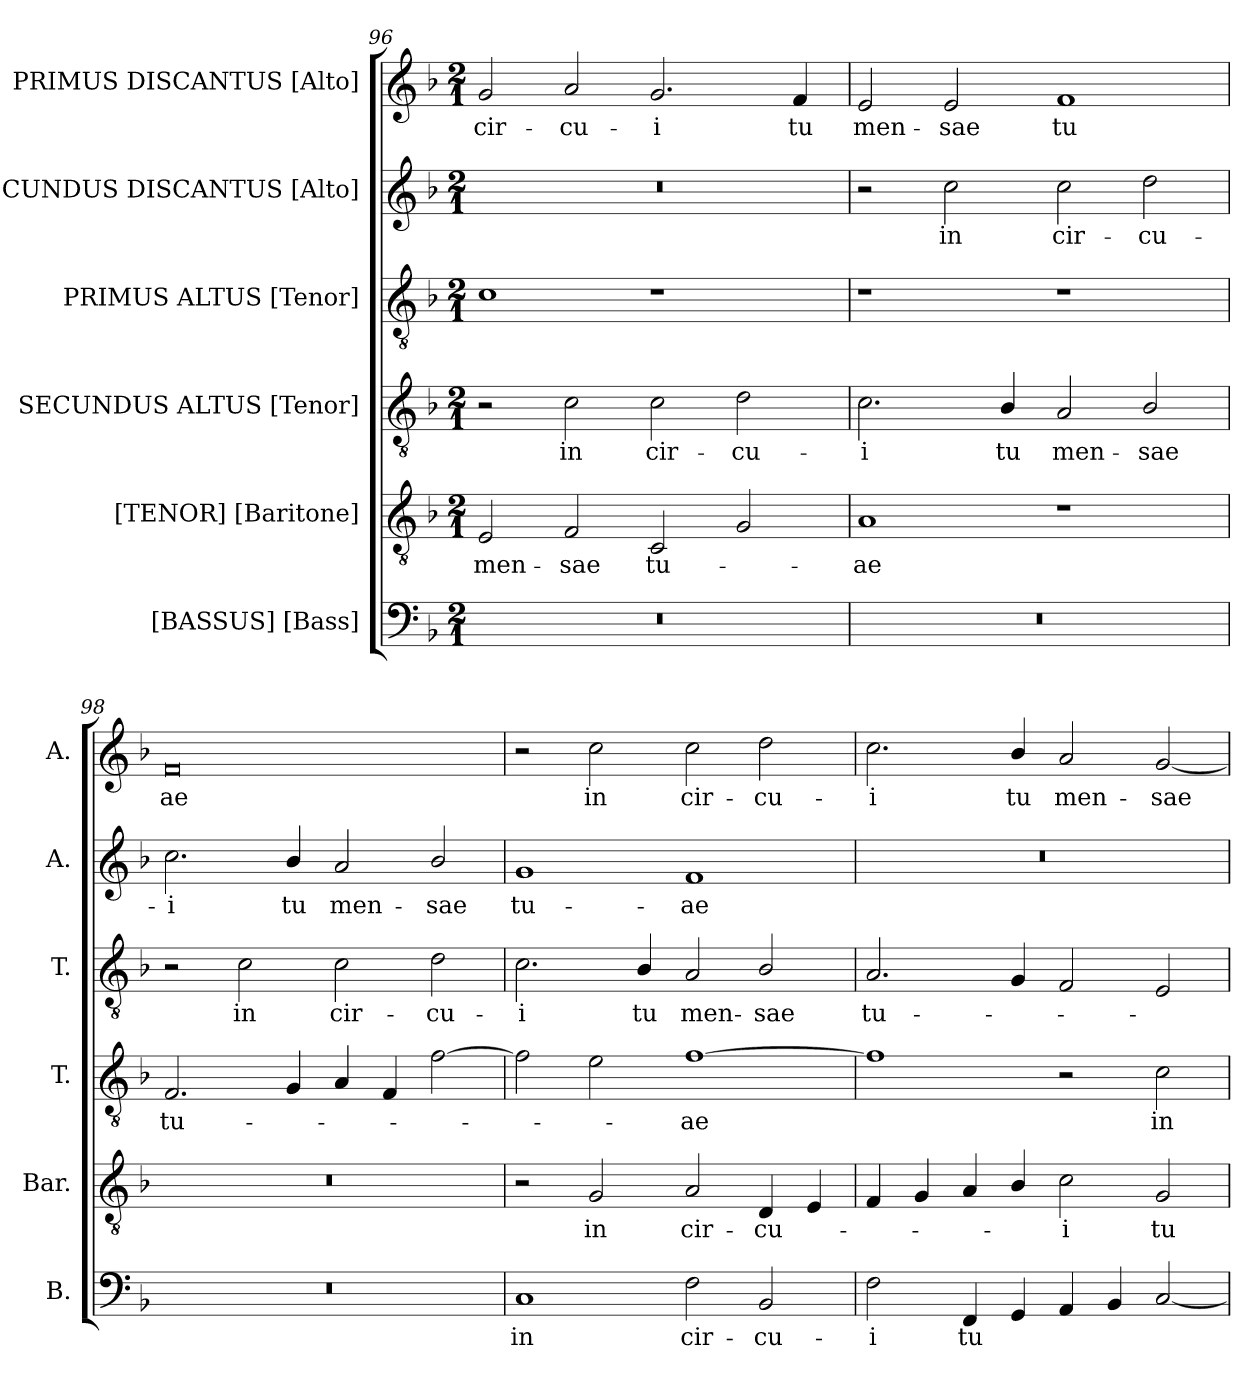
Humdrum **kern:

**kern	**text	**kern	**text	**kern	**text	**kern	**text	**kern	**text	**kern	**text
*part6	*part6	*part5	*part5	*part4	*part4	*part3	*part3	*part2	*part2	*part1	*part1
*staff6	*staff6	*staff5	*staff5	*staff4	*staff4	*staff3	*staff3	*staff2	*staff2	*staff1	*staff1
*I"[BASSUS] [Bass]	*	*I"[TENOR] [Baritone]	*	*I"SECUNDUS ALTUS [Tenor]	*	*I"PRIMUS ALTUS [Tenor]	*	*I"SECUNDUS DISCANTUS [Alto]	*	*I"PRIMUS DISCANTUS [Alto]	*
*I'B.	*	*I'Bar.	*	*I'T.	*	*I'T.	*	*I'A.	*	*I'A.	*
!!LO:LB:g=z
*clefF4	*	*clefGv2	*	*clefGv2	*	*clefGv2	*	*clefG2	*	*clefG2	*
*	*	*ITrd7c12	*	*ITrd7c12	*	*ITrd7c12	*	*	*	*	*
*k[b-]	*	*k[b-]	*	*k[b-]	*	*k[b-]	*	*k[b-]	*	*k[b-]	*
*F:	*	*F:	*	*F:	*	*F:	*	*F:	*	*F:	*
*M2/1	*	*M2/1	*	*M2/1	*	*M2/1	*	*M2/1	*	*M2/1	*
=96	=96	=96	=96	=96	=96	=96	=96	=96	=96	=96	=96
!LO:N:vis=1	!	!	!	!	!	!	!	!	!	!	!
!	!	!	!LO:LY:b:color=#000000	!	!	!	!	!LO:N:vis=1	!	!	!
!	!	!	!	!	!	!	!	!	!	!	!LO:LY:b:color=#000000
0r	.	2EEi/	men-	2r	.	1Ci	.	0r	.	2gi/	cir-
!	!	!	!LO:LY:b:color=#000000	!	!	!	!	!	!	!	!
!	!	!	!	!	!LO:LY:b:color=#000000	!	!	!	!	!	!
!	!	!	!	!	!	!	!	!	!	!	!LO:LY:b:color=#000000
.	.	2FFi/	-sae	2Ci\	in	.	.	.	.	2ai/	-cu-
!	!	!	!LO:LY:b:color=#000000	!	!	!	!	!	!	!	!
!	!	!	!	!	!LO:LY:b:color=#000000	!	!	!	!	!	!
!	!	!	!	!	!	!	!	!	!	!	!LO:LY:b:color=#000000
.	.	2CCi/	tu-	2Ci\	cir-	1r	.	.	.	2.gi/	-i
!	!	!	!	!	!LO:LY:b:color=#000000	!	!	!	!	!	!
.	.	2GGi/	.	2Di\	-cu-	.	.	.	.	.	.
!	!	!	!	!	!	!	!	!	!	!	!LO:LY:b:color=#000000
.	.	.	.	.	.	.	.	.	.	4fi/	tu
=97	=97	=97	=97	=97	=97	=97	=97	=97	=97	=97	=97
!LO:N:vis=1	!	!	!	!	!	!	!	!	!	!	!
!	!	!	!LO:LY:b:color=#000000	!	!	!	!	!	!	!	!
!	!	!	!	!	!LO:LY:b:color=#000000	!	!	!	!	!	!
!	!	!	!	!	!	!	!	!	!	!	!LO:LY:b:color=#000000
0r	.	1AAi	-ae	2.Ci\	-i	1r	.	2r	.	2ei/	men-
!	!	!	!	!	!	!	!	!	!LO:LY:b:color=#000000	!	!
!	!	!	!	!	!	!	!	!	!	!	!LO:LY:b:color=#000000
.	.	.	.	.	.	.	.	2cci\	in	2ei/	-sae
!	!	!	!	!	!LO:LY:b:color=#000000	!	!	!	!	!	!
.	.	.	.	4BB-i/	tu	.	.	.	.	.	.
!	!	!	!	!	!LO:LY:b:color=#000000	!	!	!	!	!	!
!	!	!	!	!	!	!	!	!	!LO:LY:b:color=#000000	!	!
!	!	!	!	!	!	!	!	!	!	!	!LO:LY:b:color=#000000
.	.	1r	.	2AAi/	men-	1r	.	2cci\	cir-	1fi	tu
!	!	!	!	!	!LO:LY:b:color=#000000	!	!	!	!	!	!
!	!	!	!	!	!	!	!	!	!LO:LY:b:color=#000000	!	!
.	.	.	.	2BB-i/	-sae	.	.	2ddi\	-cu-	.	.
=98	=98	=98	=98	=98	=98	=98	=98	=98	=98	=98	=98
!LO:N:vis=1	!	!LO:N:vis=1	!	!	!	!	!	!	!	!	!
!	!	!	!	!	!LO:LY:b:color=#000000	!	!	!	!	!	!
!	!	!	!	!	!	!	!	!	!LO:LY:b:color=#000000	!	!
!	!	!	!	!	!	!	!	!	!	!	!LO:LY:b:color=#000000
0r	.	0r	.	2.FFi/	tu-	2r	.	2.cci\	-i	0fi	ae
!	!	!	!	!	!	!	!LO:LY:b:color=#000000	!	!	!	!
.	.	.	.	.	.	2Ci\	in	.	.	.	.
!	!	!	!	!	!	!	!	!	!LO:LY:b:color=#000000	!	!
.	.	.	.	4GGi/	.	.	.	4b-i/	tu	.	.
!	!	!	!	!	!	!	!LO:LY:b:color=#000000	!	!	!	!
!	!	!	!	!	!	!	!	!	!LO:LY:b:color=#000000	!	!
.	.	.	.	4AAi/	.	2Ci\	cir-	2ai/	men-	.	.
.	.	.	.	4FFi/	.	.	.	.	.	.	.
!	!	!	!	!	!	!	!LO:LY:b:color=#000000	!	!	!	!
!	!	!	!	!	!	!	!	!	!LO:LY:b:color=#000000	!	!
.	.	.	.	[2Fi\	.	2Di\	-cu-	2b-i/	-sae	.	.
=99	=99	=99	=99	=99	=99	=99	=99	=99	=99	=99	=99
!	!LO:LY:b:color=#000000	!	!	!	!	!	!	!	!	!	!
!	!	!	!	!	!	!	!LO:LY:b:color=#000000	!	!	!	!
!	!	!	!	!	!	!	!	!	!LO:LY:b:color=#000000	!	!
1Ci	in	2r	.	2Fi\]	.	2.Ci\	-i	1gi	tu-	2r	.
!	!	!	!LO:LY:b:color=#000000	!	!	!	!	!	!	!	!
!	!	!	!	!	!	!	!	!	!	!	!LO:LY:b:color=#000000
.	.	2GGi/	in	2Ei\	.	.	.	.	.	2cci\	in
!	!	!	!	!	!	!	!LO:LY:b:color=#000000	!	!	!	!
.	.	.	.	.	.	4BB-i/	tu	.	.	.	.
!	!LO:LY:b:color=#000000	!	!	!	!	!	!	!	!	!	!
!	!	!	!LO:LY:b:color=#000000	!	!	!	!	!	!	!	!
!	!	!	!	!	!LO:LY:b:color=#000000	!	!	!	!	!	!
!	!	!	!	!	!	!	!LO:LY:b:color=#000000	!	!	!	!
!	!	!	!	!	!	!	!	!	!LO:LY:b:color=#000000	!	!
!	!	!	!	!	!	!	!	!	!	!	!LO:LY:b:color=#000000
2Fi\	cir-	2AAi/	cir-	[1Fi	-ae	2AAi/	men-	1fi	-ae	2cci\	cir-
!	!LO:LY:b:color=#000000	!	!	!	!	!	!	!	!	!	!
!	!	!	!LO:LY:b:color=#000000	!	!	!	!	!	!	!	!
!	!	!	!	!	!	!	!LO:LY:b:color=#000000	!	!	!	!
!	!	!	!	!	!	!	!	!	!	!	!LO:LY:b:color=#000000
2BB-i/	-cu-	4DDi/	-cu-	.	.	2BB-i/	-sae	.	.	2ddi\	-cu-
.	.	4EEi/	.	.	.	.	.	.	.	.	.
!!LO:LB:g=z
=100	=100	=100	=100	=100	=100	=100	=100	=100	=100	=100	=100
!	!LO:LY:b:color=#000000	!	!	!	!	!	!	!	!	!	!
!	!	!	!	!	!	!	!LO:LY:b:color=#000000	!LO:N:vis=1	!	!	!
!	!	!	!	!	!	!	!	!	!	!	!LO:LY:b:color=#000000
2Fi\	-i	4FFi/	.	1Fi]	.	2.AAi/	tu-	0r	.	2.cci\	-i
.	.	4GGi/	.	.	.	.	.	.	.	.	.
!	!LO:LY:b:color=#000000	!	!	!	!	!	!	!	!	!	!
4FFi/	tu	4AAi/	.	.	.	.	.	.	.	.	.
!	!	!	!	!	!	!	!	!	!	!	!LO:LY:b:color=#000000
4GGi/	.	4BB-i/	.	.	.	4GGi/	.	.	.	4b-i/	tu
!	!	!	!LO:LY:b:color=#000000	!	!	!	!	!	!	!	!
!	!	!	!	!	!	!	!	!	!	!	!LO:LY:b:color=#000000
4AAi/	.	2Ci\	-i	2r	.	2FFi/	.	.	.	2ai/	men-
4BB-i/	.	.	.	.	.	.	.	.	.	.	.
!	!	!	!LO:LY:b:color=#000000	!	!	!	!	!	!	!	!
!	!	!	!	!	!LO:LY:b:color=#000000	!	!	!	!	!	!
!	!	!	!	!	!	!	!	!	!	!	!LO:LY:b:color=#000000
[2Ci/	.	2GGi/	tu	2Ci\	in	2EEi/	.	.	.	[2gi/	-sae
=	=	=	=	=	=	=	=	=	=	=	=
*-	*-	*-	*-	*-	*-	*-	*-	*-	*-	*-	*-
